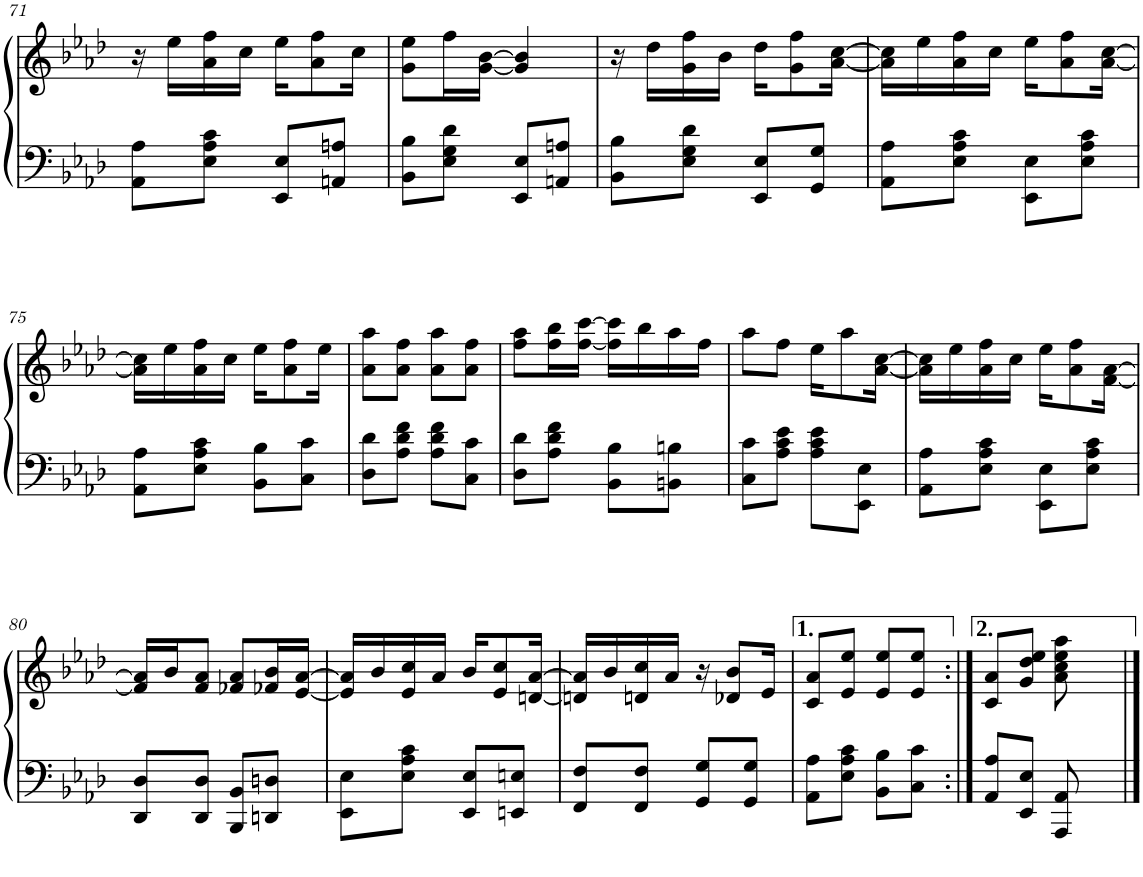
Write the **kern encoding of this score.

**kern	**kern
*part1	*part1
*staff2	*staff1
*I"Piano	*
*I'Pno	*
!!LO:PB:g=z
*clefF4	*clefG2
*k[b-e-a-d-]	*k[b-e-a-d-]
*M2/4	*M2/4
=71	=71
8AA-\ 8A-\L	16r
.	16ee-\LL
8E-\ 8A-\ 8c\J	16a-\ 16ff\
.	16cc\JJ
8EE-/ 8E-/L	16ee-\KL
.	8a-\ 8ff\
8AAn/ 8An/J	.
.	16cc\Jk
=72	=72
8BB-\ 8B-\L	8g\ 8ee-\L
8E-\ 8G\ 8d-\J	16ff\L
.	[<16g\ [16b-\JJ
8EE-/ 8E-/L	4g/] 4b-/]
8AAn/ 8An/J	.
=73	=73
8BB-\ 8B-\L	16r
.	16dd-\LL
8E-\ 8G\ 8d-\J	16g\ 16ff\
.	16b-\JJ
8EE-/ 8E-/L	16dd-\KL
.	8g\ 8ff\
8GG/ 8G/J	.
.	[<16a-\ [16cc\Jk
=74	=74
8AA-\ 8A-\L	16a-\] 16cc\]LL
.	16ee-\
8E-\ 8A-\ 8c\J	16a-\ 16ff\
.	16cc\JJ
8EE-\ 8E-\L	16ee-\KL
.	8a-\ 8ff\
8E-\ 8A-\ 8c\J	.
.	[<16a-\ [16cc\Jk
!!LO:LB:g=z
=75	=75
8AA-\ 8A-\L	16a-\] 16cc\]LL
.	16ee-\
8E-\ 8A-\ 8c\J	16a-\ 16ff\
.	16cc\JJ
8BB-\ 8B-\L	16ee-\KL
.	8a-\ 8ff\
8C\ 8c\J	.
.	16ee-\Jk
=76	=76
8D-\ 8d-\L	8a-\ 8aa-\L
8A-\ 8d-\ 8f\J	8a-\ 8ff\J
8A-\ 8d-\ 8f\L	8a-\ 8aa-\L
8C\ 8c\J	8a-\ 8ff\J
=77	=77
8D-\ 8d-\L	8ff\ 8aa-\L
8A-\ 8d-\ 8f\J	16ff\ 16bb-\L
.	[<16ff\ [16ccc\JJ
8BB-\ 8B-\L	16ff\] 16ccc\]LL
.	16bb-\
8BBn\ 8Bn\J	16aa-\
.	16ff\JJ
=78	=78
8C\ 8c\L	8aa-\L
8A-\ 8c\ 8e-\J	8ff\J
8A-\ 8c\ 8e-\L	16ee-\KL
.	8aa-\
8EE-\ 8E-\J	.
.	[<16a-\ [16cc\Jk
=79	=79
8AA-\ 8A-\L	16a-\] 16cc\]LL
.	16ee-\
8E-\ 8A-\ 8c\J	16a-\ 16ff\
.	16cc\JJ
8EE-\ 8E-\L	16ee-\KL
.	8a-\ 8ff\
8E-\ 8A-\ 8c\J	.
.	[<16f\ [16a-\Jk
!!LO:LB:g=z
=80	=80
8DD-/ 8D-/L	16f/] 16a-/]LL
.	16b-/J
8DD-/ 8D-/J	8f/ 8a-/J
8BBB-/ 8BB-/L	8f-X/ 8a-/L
8DDn/ 8Dn/J	16f-X/ 16b-/L
.	[16e-/ [>16a-/JJ
=81	=81
8EE-\ 8E-\L	16e-/] 16a-/]LL
.	16b-/
8E-\ 8A-\ 8c\J	16e-/ 16cc/
.	16a-/JJ
8EE-/ 8E-/L	16b-/KL
.	8e-/ 8cc/
8EEn/ 8En/J	.
.	[16dn/ [>16a-/Jk
=82	=82
8FF/ 8F/L	16dn/] 16a-/]LL
.	16b-/
8FF/ 8F/J	16dn/ 16cc/
.	16a-/JJ
8GG/ 8G/L	16r
.	8d-X/ 8b-/L
8GG/ 8G/J	.
.	16e-/Jk
=83	=83
8AA-\ 8A-\L	8c/ 8a-/L
8E-\ 8A-\ 8c\J	8e-/ 8ee-/J
8BB-\ 8B-\L	8e-/ 8ee-/L
8C\ 8c\J	8e-/ 8ee-/J
=84:|!	=84:|!
8AA-/ 8A-/L	8c/ 8a-/L
8EE-/ 8E-/J	8g/ 8dd-/ 8ee-/J
8AAA-/ 8AA-/	8a-\ 8cc\ 8ee-\ 8aa-\
8ryy	8ryy
==	==
*-	*-
